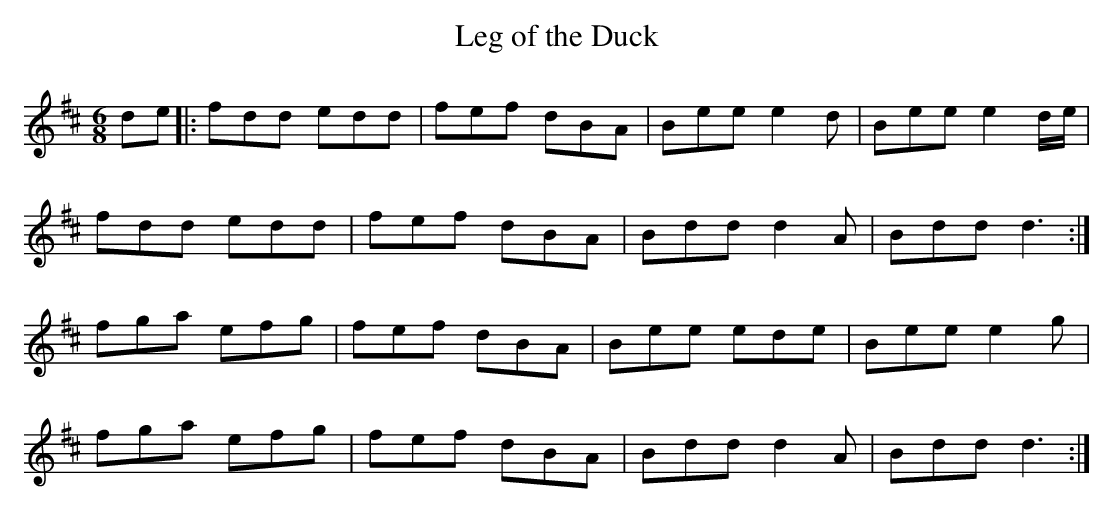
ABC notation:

X:1
T: Leg of the Duck
M: 6/8
L: 1/8
K: D
de |: fdd edd | fef dBA | Bee e2 d |\
Bee e2 d/e/ |
fdd edd | fef dBA | Bdd d2 A | Bdd d3 :|
fga efg | fef dBA | Bee ede | Bee e2 g |
fga efg | fef dBA | Bdd d2 A | Bdd d3 :|
